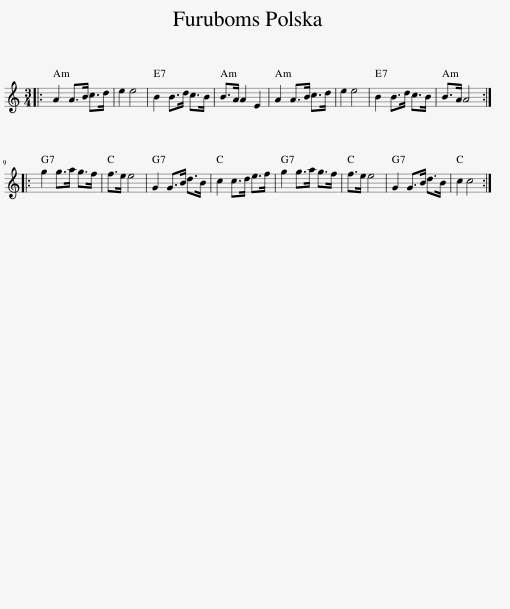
X:1
L:1/8
M:3/4
I:linebreak $
K:C
V:1 treble
V:1
|: A2 A>B c>d | e2 e4 | B2 B>d c>B | B>A A2 E2 | A2 A>B c>d | %5
 e2 e4 | B2 B>d c>B | B>A A4 ::$ g2 g>a g>f | f>e e4 | %10
 G2 G>B d>B | c2 c>d e>f | g2 g>a g>f | f>e e4 | G2 G>B d>B | %15
 c2 c4 :| %16
